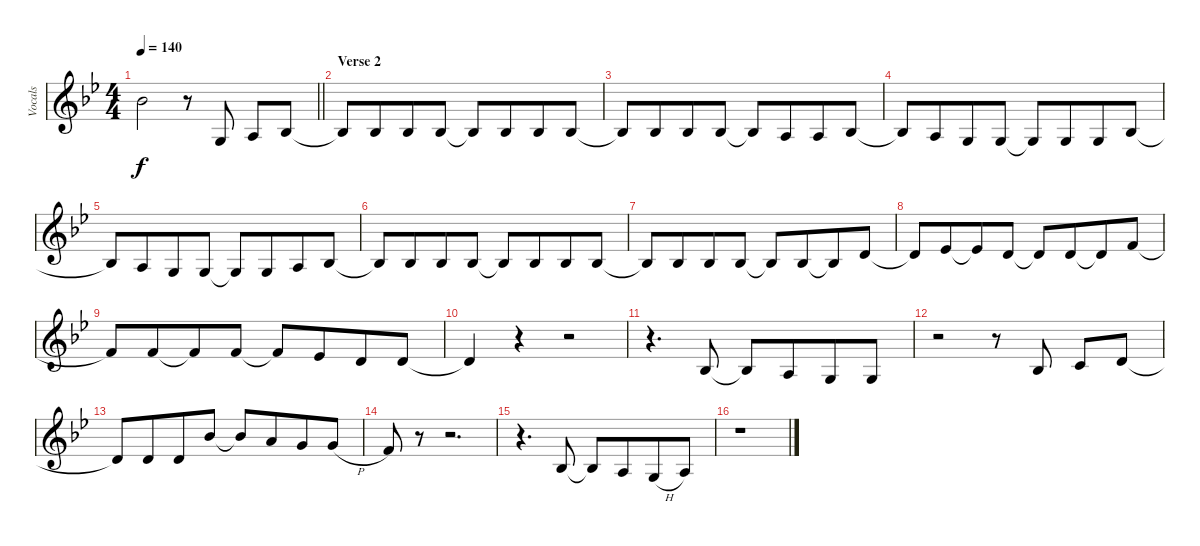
\track ("Vocals" "Vocals") {instrument lead6voice}
\staff {score}
\tuning (E4 B3 G3 D3 A2 E2) {hide}
\ts (4 4)
\tempo 140
\clef g2
\barLineRight lightlight
\ks gminor
6.1{t}.2{dy f} r.8 0.3.8 2.3.8 3.3.8 |
\section ("" "Verse 2")
3.3{t}.8 3.3.8{beam merge} 3.3.8 3.3.8 3.3{t}.8 3.3.8{beam merge} 3.3.8 3.3.8 |
3.3{t}.8 3.3.8{beam merge} 3.3.8 3.3.8 3.3{t}.8 2.3.8{beam merge} 2.3.8 3.3.8 |
3.3{t}.8 2.3.8{beam merge} 0.3.8 0.3.8 0.3{t}.8 0.3.8{beam merge} 0.3.8 3.3.8 |
3.3{t}.8 2.3.8{beam merge} 0.3.8 0.3.8 0.3{t}.8 0.3.8{beam merge} 2.3.8 3.3.8 |
3.3{t}.8 3.3.8{beam merge} 3.3.8 3.3.8 3.3{t}.8 3.3.8{beam merge} 3.3.8 3.3.8 |
3.3{t}.8 3.3.8{beam merge} 3.3.8 3.3.8 3.3{t}.8 3.3.8{beam merge} 3.3{t}.8 3.2.8 |
3.2{t}.8 4.2.8{beam merge} 4.2{t}.8 3.2.8 3.2{t}.8 3.2.8{beam merge} 3.2{t}.8 1.1.8 |
1.1{t}.8 1.1.8{beam merge} 1.1{t}.8 1.1.8 1.1{t}.8 4.2.8{beam merge} 3.2.8 3.2.8 |
3.2{t}.4 r.4 r.2 |
r.4{d} 3.3.8 3.3{t}.8 2.3.8{beam merge} 0.3.8 0.3.8 |
r.2 r.8 3.3.8 1.2.8 3.2.8 |
3.2{t}.8 3.2.8{beam merge} 3.2.8 6.1.8 6.1{t}.8 5.1.8{beam merge} 3.1.8 3.1{h}.8 |
1.1.8 r.8 r.2{d} |
r.4{d} 3.3.8 3.3{t}.8 2.3.8{beam merge} 0.3{h}.8 2.3.8 |
r.1
